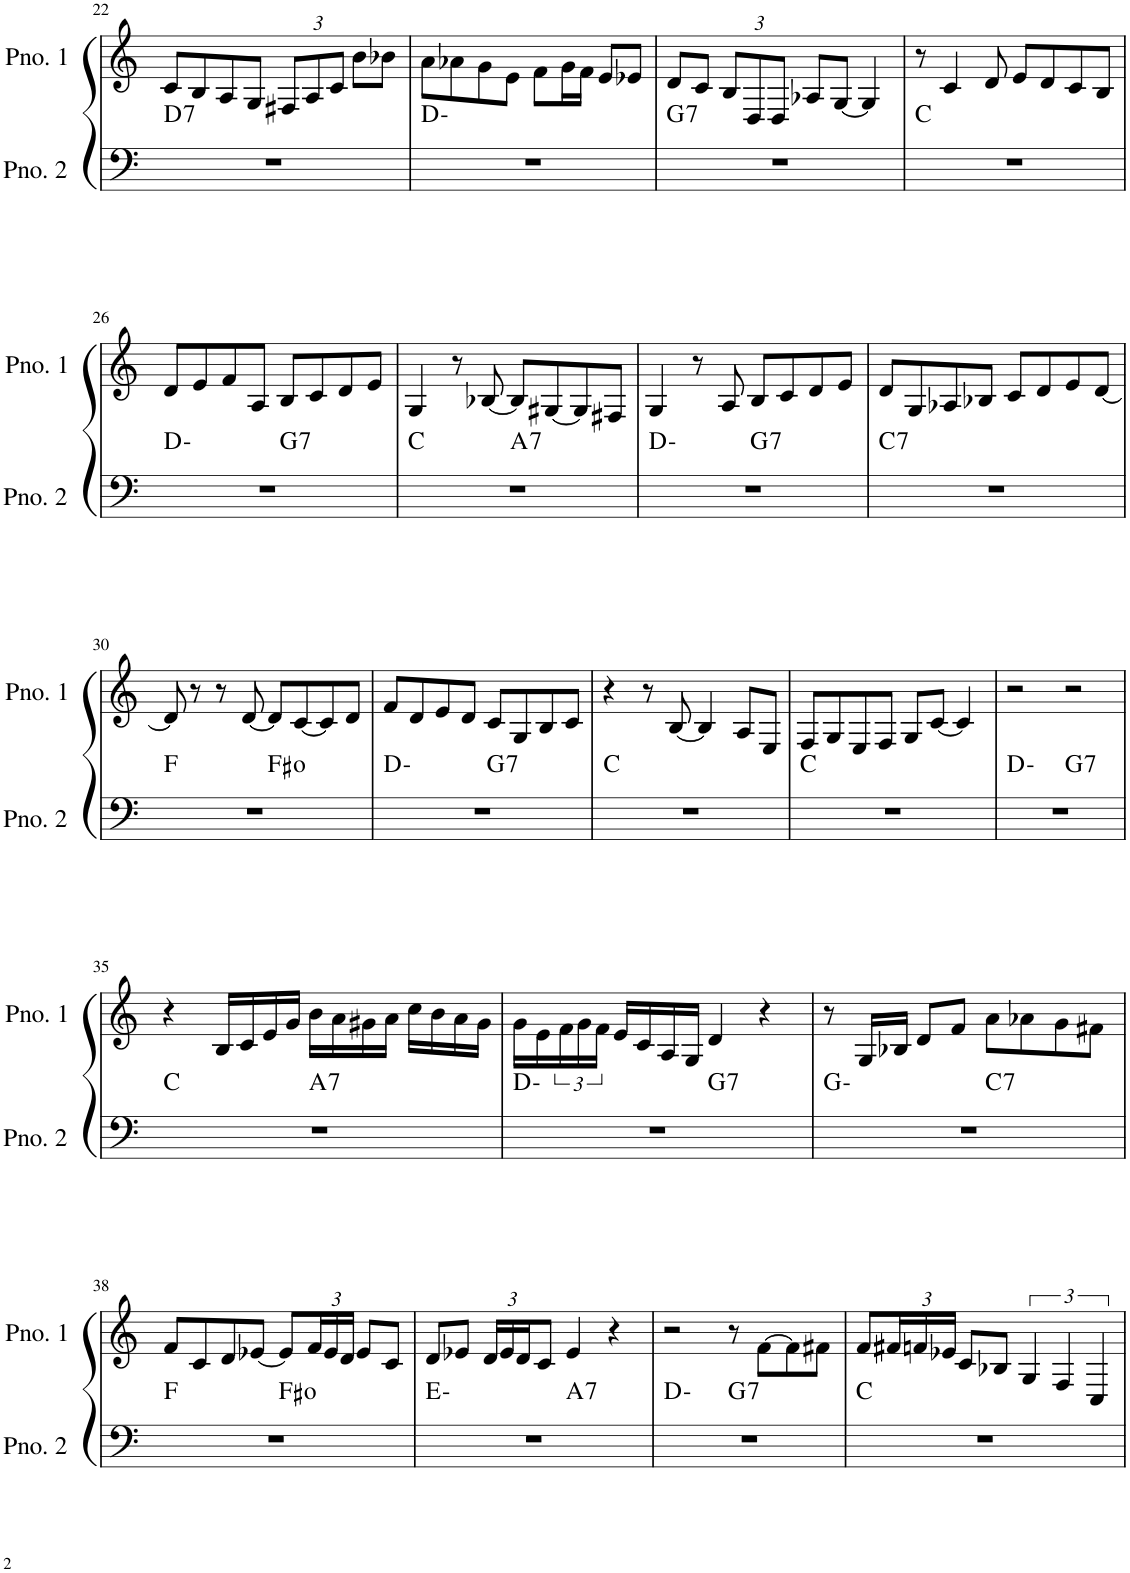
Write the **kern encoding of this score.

**kern	**harte	**kern
*part2	*part2	*part1
*staff2	*	*staff1
*I"ピアノ 2	*	*I"ピアノ 1
!!LO:PB:g=z
*clefF4	*	*clefG2
*k[]	*	*k[]
*M4/4	*	*M4/4
=22	=22	=22
!	!LO:H:kt=7	!
1r	D:7	8c/L
.	.	8B/
.	.	8A/
.	.	8G/J
*	*	*Xbrackettup
.	.	12F#X/L
.	.	12A/
.	.	12c/J
.	.	8b\L
.	.	8b-X\J
=23	=23	=23
1r	D:min	8a\L
.	.	8a-X\
.	.	8g\
.	.	8e\J
.	.	8f\L
.	.	16g\L
.	.	16f\JJ
.	.	8e/L
.	.	8e-X/J
=24	=24	=24
!	!LO:H:kt=7	!
1r	G:7	8d/L
.	.	8c/J
.	.	12B/L
.	.	12D/
.	.	12D/J
.	.	8A-X/L
.	.	[8G/J
.	.	4G/]
=25	=25	=25
1r	C:maj	8r
.	.	4c/
.	.	8d/
.	.	8e/L
.	.	8d/
.	.	8c/
.	.	8B/J
!!LO:LB:g=z
=26	=26	=26
*^	*	*
1r	2ryy	D:min	8d/L
.	.	.	8e/
.	.	.	8f/
.	.	.	8A/J
!	!	!LO:H:kt=7	!
.	2ryy	G:7	8B/L
.	.	.	8c/
.	.	.	8d/
.	.	.	8e/J
=27	=27	=27	=27
1r	2ryy	C:maj	4G/
.	.	.	8r
.	.	.	[8B-X/
!	!	!LO:H:kt=7	!
.	2ryy	A:7	8B-/L]
.	.	.	[8G#X/
.	.	.	8G#/]
.	.	.	8F#X/J
=28	=28	=28	=28
1r	2ryy	D:min	4G/
.	.	.	8r
.	.	.	8A/
!	!	!LO:H:kt=7	!
.	2ryy	G:7	8B/L
.	.	.	8c/
.	.	.	8d/
.	.	.	8e/J
=29	=29	=29	=29
!	!	!LO:H:kt=7	!
*v	*v	*	*
1r	C:7	8d/L
.	.	8G/
.	.	8A-X/
.	.	8B-X/J
.	.	8c/L
.	.	8d/
.	.	8e/
.	.	[8d/J
!!LO:LB:g=z
=30	=30	=30
*^	*	*
1r	2ryy	F:maj	8d/]
.	.	.	8r
.	.	.	8r
.	.	.	[8d/
.	2ryy	F#:dim	8d/L]
.	.	.	[8c/
.	.	.	8c/]
.	.	.	8d/J
=31	=31	=31	=31
1r	2ryy	D:min	8f/L
.	.	.	8d/
.	.	.	8e/
.	.	.	8d/J
!	!	!LO:H:kt=7	!
.	2ryy	G:7	8c/L
.	.	.	8G/
.	.	.	8B/
.	.	.	8c/J
*v	*v	*	*
=32	=32	=32
1r	C:maj	4r
.	.	8r
.	.	[8B/
.	.	4B/]
.	.	8A/L
.	.	8E/J
=33	=33	=33
1r	C:maj	8F/L
.	.	8G/
.	.	8E/
.	.	8F/J
.	.	8G/L
.	.	[8c/J
.	.	4c/]
=34	=34	=34
*^	*	*
1r	2ryy	D:min	2r
!	!	!LO:H:kt=7	!
.	2ryy	G:7	2r
!!LO:LB:g=z
=35	=35	=35	=35
1r	2ryy	C:maj	4r
.	.	.	16B/LL
.	.	.	16c/
.	.	.	16e/
.	.	.	16g/JJ
!	!	!LO:H:kt=7	!
.	2ryy	A:7	16b\LL
.	.	.	16a\
.	.	.	16g#X\
.	.	.	16a\JJ
.	.	.	16cc\LL
.	.	.	16b\
.	.	.	16a\
.	.	.	16g#\JJ
=36	=36	=36	=36
1r	2ryy	D:min	16g\LL
.	.	.	16e\
*	*	*	*brackettup
.	.	.	24f\
.	.	.	24g\
.	.	.	24f\JJ
.	.	.	16e/LL
.	.	.	16c/
.	.	.	16A/
.	.	.	16G/JJ
!	!	!LO:H:kt=7	!
.	2ryy	G:7	4d/
.	.	.	4r
=37	=37	=37	=37
1r	2ryy	G:min	8r
.	.	.	16G/LL
.	.	.	16B-X/JJ
.	.	.	8d/L
.	.	.	8f/J
!	!	!LO:H:kt=7	!
.	2ryy	C:7	8a\L
.	.	.	8a-X\
.	.	.	8g\
.	.	.	8f#X\J
!!LO:LB:g=z
=38	=38	=38	=38
1r	2ryy	F:maj	8f/L
.	.	.	8c/
.	.	.	8d/
.	.	.	[8e-X/J
.	2ryy	F#:dim	8e-/L]
*	*	*	*Xbrackettup
.	.	.	24f/L
.	.	.	24e-/
.	.	.	24d/JJ
.	.	.	8e-/L
.	.	.	8c/J
=39	=39	=39	=39
1r	2ryy	E:min	8d/L
.	.	.	8e-X/J
.	.	.	24d/LL
.	.	.	24e-/
.	.	.	24d/J
.	.	.	8c/J
!	!	!LO:H:kt=7	!
.	2ryy	A:7	4e-/
.	.	.	4r
=40	=40	=40	=40
1r	2ryy	D:min	2r
!	!	!LO:H:kt=7	!
.	2ryy	G:7	8r
.	.	.	[8f\L
.	.	.	8f\]
.	.	.	8f#X\J
*v	*v	*	*
=41	=41	=41
1r	C:maj	8f/L
.	.	24f#X/L
.	.	24fn/
.	.	24e-X/JJ
.	.	8c/L
.	.	8B-X/J
*	*	*brackettup
.	.	6G/
.	.	6F/
.	.	6C/
=	=	=
*-	*-	*-
